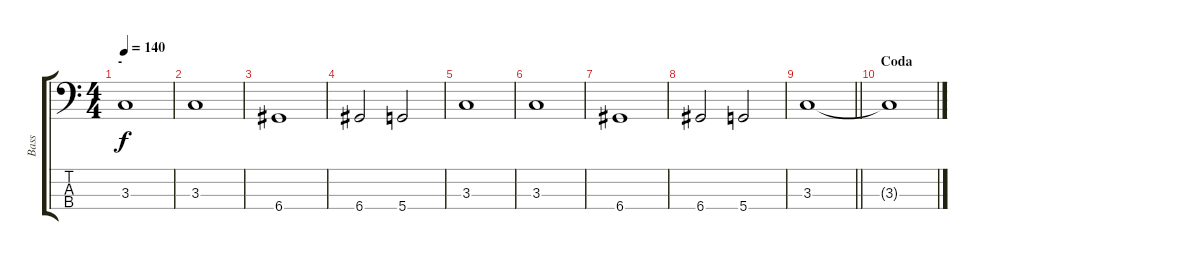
\track ("Bass " "Bass ") {instrument electricbassfinger}
\staff {score tabs}
\tuning (G2 D2 A1 D1) {hide}
\ts (4 4)
\section ("" "-")
\tempo 140
\clef f4
\ks c
3.3.1{dy f} |
3.3.1 |
6.4.1 |
6.4.2 5.4.2 |
3.3.1 |
3.3.1 |
6.4.1 |
6.4.2 5.4.2 |
\barLineRight lightlight
3.3.1 |
\section ("" "Coda")
3.3{t}.1
